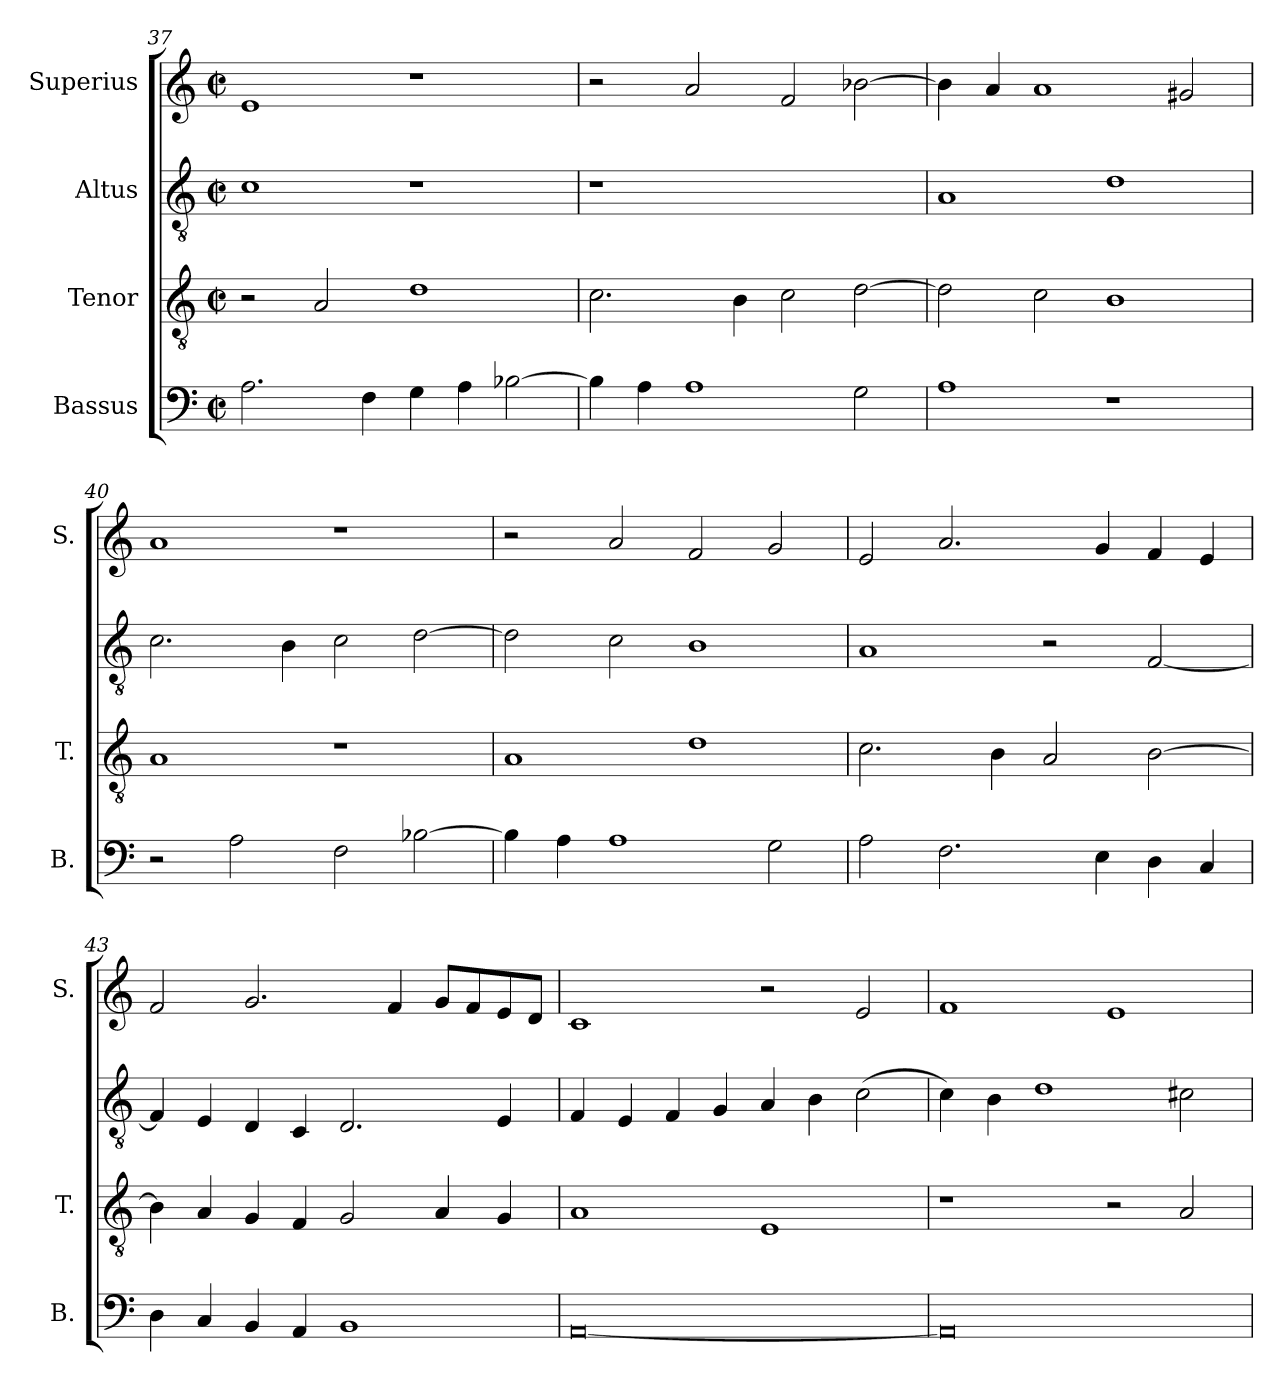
**kern	**kern	**kern	**kern
*part4	*part3	*part2	*part1
*staff4	*staff3	*staff2	*staff1
*I"Bassus	*I"Tenor	*I"Altus	*I"Superius
*I'B.	*I'T.	*	*I'S.
*clefF4	*clefGv2	*clefGv2	*clefG2
*	*ITrd7c12	*ITrd7c12	*
*k[]	*k[]	*k[]	*k[]
*C:	*C:	*C:	*C:
*M2/2	*M2/2	*M2/2	*M2/2
*met(c|)	*met(c|)	*met(c|)	*met(c|)
=37	=37	=37	=37
2.Ai\	2r	1Ci	1ei
.	2AAi/	.	.
4Fi\	.	.	.
4Gi\	1Di	1r	1r
4Ai\	.	.	.
[>2B-Xi\	.	.	.
!!LO:LB:g=z
=38	=38	=38	=38
!	!	!LO:N:vis=1	!
4B-i\]	2.Ci\	1r	2r
4Ai\	.	.	.
1Ai	.	.	2ai/
.	4BBi\	.	.
.	2Ci\	1ryy	2fi/
2Gi\	[>2Di\	.	[>2b-Xi\
=39	=39	=39	=39
1Ai	2Di\]	1AAi	4b-i\]
.	.	.	4ai/
.	2Ci\	.	1ai
1r	1BBi	1Di	.
.	.	.	2g#Xi/
=40	=40	=40	=40
2r	1AAi	2.Ci\	1ai
2Ai\	.	.	.
.	.	4BBi\	.
2Fi\	1r	2Ci\	1r
[>2B-Xi\	.	[>2Di\	.
=41	=41	=41	=41
4B-i\]	1AAi	2Di\]	2r
4Ai\	.	.	.
1Ai	.	2Ci\	2ai/
.	1Di	1BBi	2fi/
2Gi\	.	.	2gi/
=42	=42	=42	=42
2Ai\	2.Ci\	1AAi	2ei/
2.Fi\	.	.	2.ai/
.	4BBi\	.	.
.	2AAi/	2r	.
4Ei\	.	.	4gi/
4Di\	[>2BBi\	[<2FFi/	4fi/
4Ci/	.	.	4ei/
!!LO:PB:g=z
=43	=43	=43	=43
4Di\	4BBi\]	4FFi/]	2fi/
4Ci/	4AAi/	4EEi/	.
4BBi/	4GGi/	4DDi/	2.gi/
4AAi/	4FFi/	4CCi/	.
1BBi	2GGi/	2.DDi/	.
.	.	.	4fi/
.	4AAi/	.	8gi/L
.	.	.	8fi/
.	4GGi/	4EEi/	8ei/
.	.	.	8di/J
=44	=44	=44	=44
[<0AAi	1AAi	4FFi/	1ci
.	.	4EEi/	.
.	.	4FFi/	.
.	.	4GGi/	.
.	1EEi	4AAi/	2r
.	.	4BBi\	.
.	.	(2Ci\	2ei/
=45	=45	=45	=45
0AAi]	1r	4Ci\)	1fi
.	.	4BBi\	.
.	.	1Di	.
.	2r	.	1ei
.	2AAi/	2C#Xi\	.
=	=	=	=
*-	*-	*-	*-
